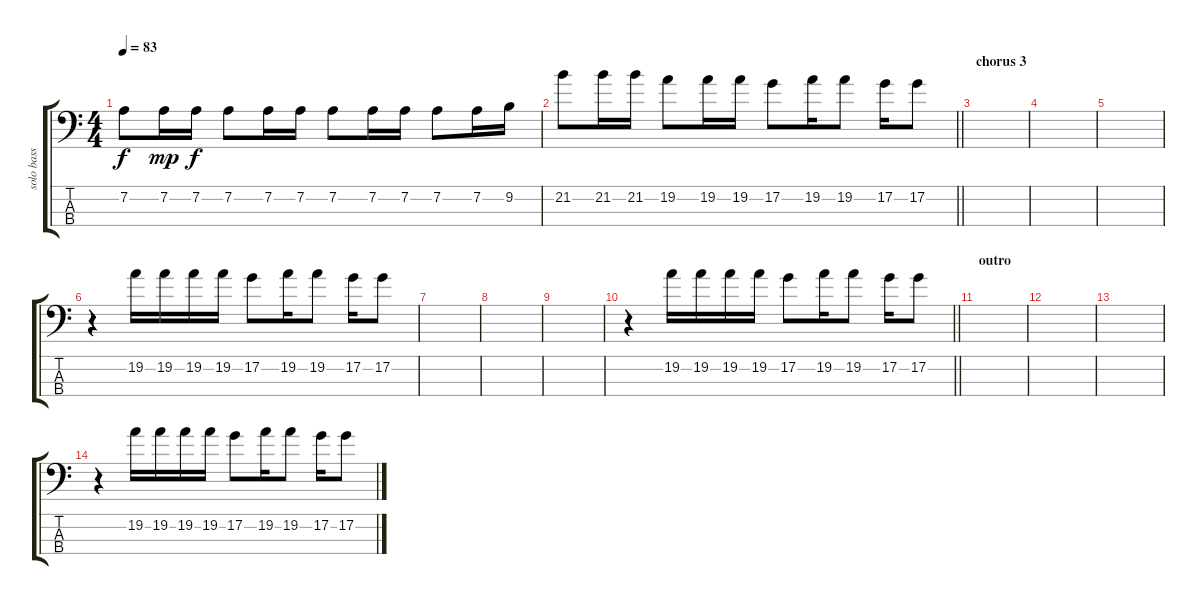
\track ("solo bass" "solo bass") {instrument electricguitarjazz}
\staff {score tabs}
\tuning (G2 D2 A1 E1) {hide}
\ts (4 4)
\tempo 83
\clef f4
\ks c
7.2.8{dy f} 7.2.16{dy mp} 7.2.16{dy f} 7.2.8 7.2.16 7.2.16 7.2.8 7.2.16 7.2.16 7.2.8 7.2.16 9.2.16 |
\barLineRight lightlight
21.2.8 21.2.16 21.2.16 19.2.8 19.2.16 19.2.16 17.2.8 19.2.16 19.2.8 17.2.16 17.2.8 |
\section ("" "chorus 3")
|
|
|
r.4 19.2.16 19.2.16 19.2.16 19.2.16 17.2.8 19.2.16 19.2.8 17.2.16 17.2.8 |
|
|
|
\barLineRight lightlight
r.4 19.2.16 19.2.16 19.2.16 19.2.16 17.2.8 19.2.16 19.2.8 17.2.16 17.2.8 |
\section ("" "outro")
|
|
|
r.4 19.2.16 19.2.16 19.2.16 19.2.16 17.2.8 19.2.16 19.2.8 17.2.16 17.2.8
